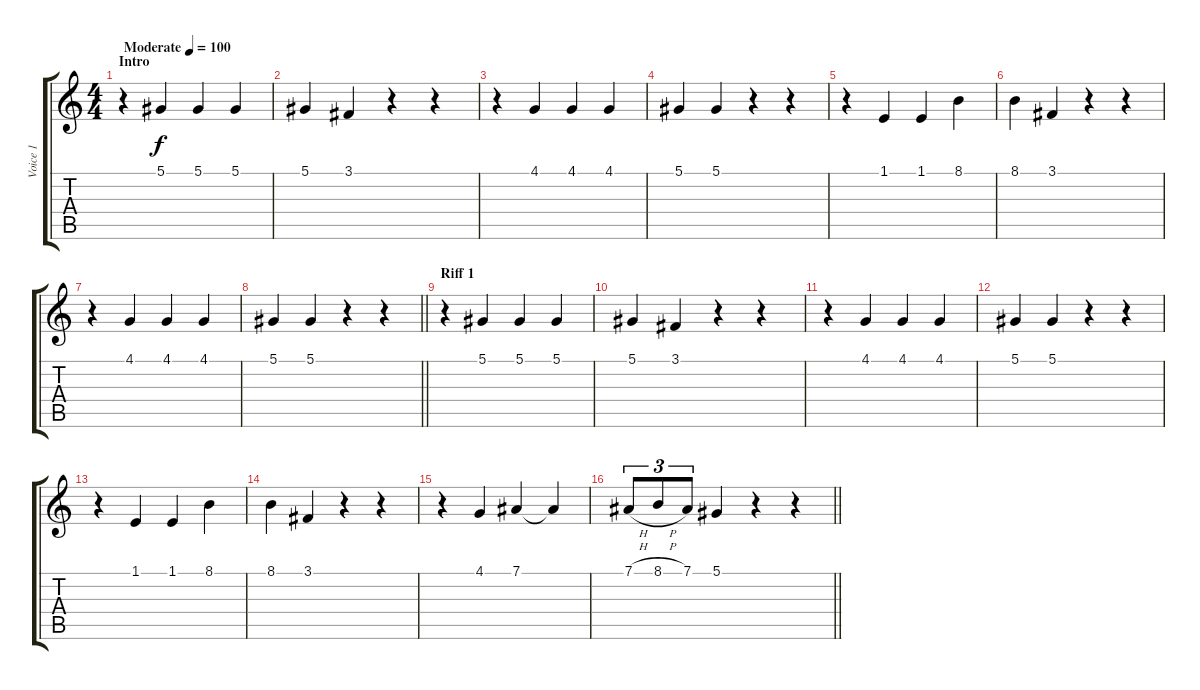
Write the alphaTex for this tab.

\track ("Voice 1" "Voice 1") {instrument choiraahs}
\staff {score tabs}
\tuning (Eb4 Bb3 Gb3 Db3 Ab2 Eb2) {hide}
\ts (4 4)
\section ("" "Intro")
\tempo (100 "Moderate")
\clef g2
\ks c
r.4{dy f instrument choiraahs} 5.1.4 5.1.4 5.1.4 |
5.1.4 3.1.4 r.4 r.4 |
r.4 4.1.4 4.1.4 4.1.4 |
5.1.4 5.1.4 r.4 r.4 |
r.4 1.1.4 1.1.4 8.1.4 |
8.1.4 3.1.4 r.4 r.4 |
r.4 4.1.4 4.1.4 4.1.4 |
\barLineRight lightlight
5.1.4 5.1.4 r.4 r.4 |
\section ("" "Riff 1")
r.4 5.1.4 5.1.4 5.1.4 |
5.1.4 3.1.4 r.4 r.4 |
r.4 4.1.4 4.1.4 4.1.4 |
5.1.4 5.1.4 r.4 r.4 |
r.4 1.1.4 1.1.4 8.1.4 |
8.1.4 3.1.4 r.4 r.4 |
r.4 4.1.4 7.1.4 7.1{t}.4 |
\barLineRight lightlight
7.1{h}.8{tu (3 2)} 8.1{h}.8{tu (3 2)} 7.1.8{tu (3 2)} 5.1.4 r.4 r.4
